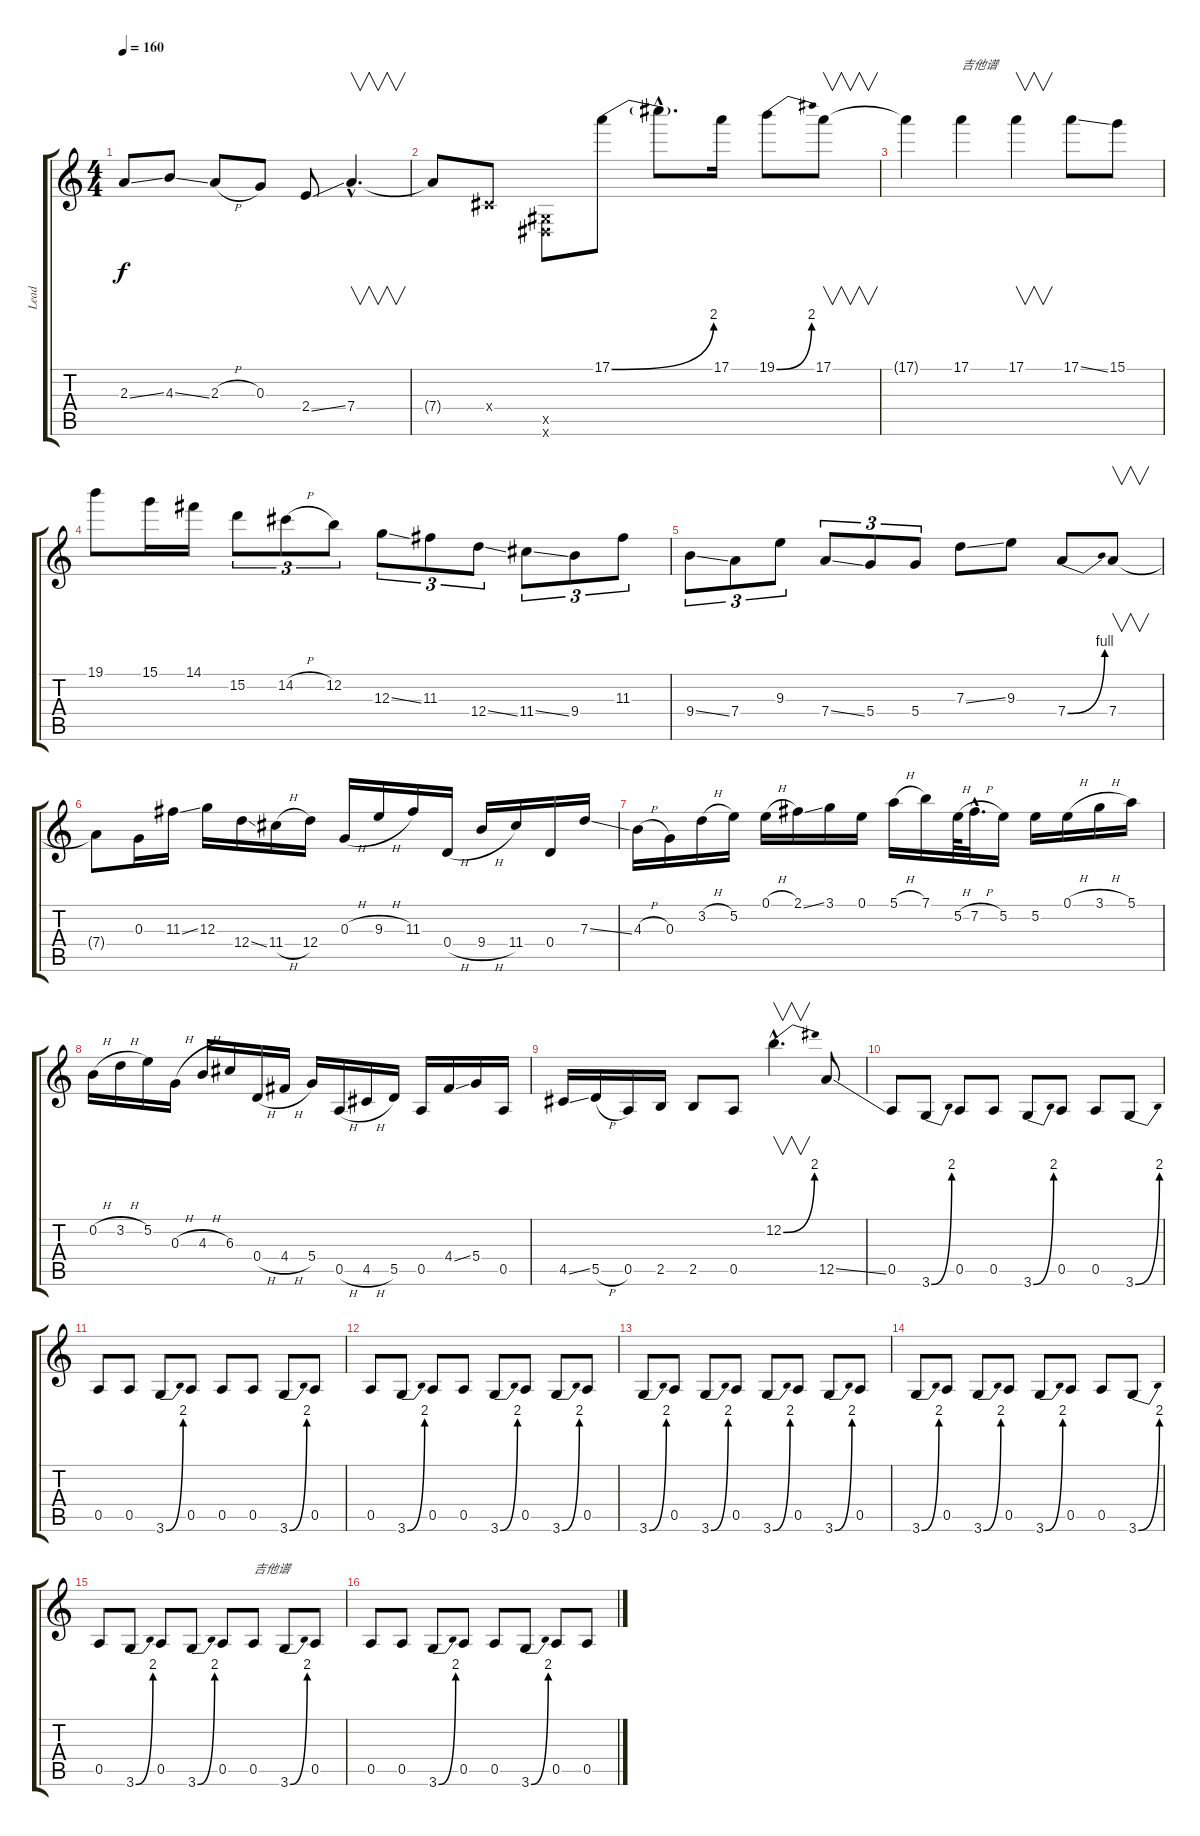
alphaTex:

\track ("Lead" "Lead") {instrument distortionguitar}
\staff {score tabs}
\tuning (E4 B3 G3 D3 A2 E2) {hide}
\ts (4 4)
\tempo 160
\clef g2
\ks c
2.3{ss}.8{dy f} 4.3{ss}.8 2.3{h}.8 0.3.8 2.4{ss}.8 7.4{hac}.4{v d} |
7.4{t}.8 -1.4{x}.8 (-1.5{x} -1.6{x}).8 17.1{be (bend 0 0 60 8)}.8 17.1{hac t}.8{d} 17.1.16 19.1{be (bend 0 0 60 8)}.8 17.1.8{v} |
17.1{t}.4 17.1.4{txt "吉他谱"} 17.1.4{v} 17.1{ss}.8 15.1.8 |
19.1.8 15.1.16 14.1.16 15.2.8{tu (3 2)} 14.2{h}.8{tu (3 2)} 12.2.8{tu (3 2)} 12.3{ss}.8{tu (3 2)} 11.3.8{tu (3 2)} 12.4{ss}.8{tu (3 2)} 11.4{ss}.8{tu (3 2)} 9.4.8{tu (3 2)} 11.3.8{tu (3 2)} |
9.4{ss}.8{tu (3 2)} 7.4.8{tu (3 2)} 9.3.8{tu (3 2)} 7.4{ss}.8{tu (3 2)} 5.4.8{tu (3 2)} 5.4.8{tu (3 2)} 7.3{ss}.8 9.3.8 7.4{be (bend 0 0 60 4)}.8 7.4.8{v} |
7.4{t}.8 0.3.16 11.3{ss}.16 12.3.16 12.4{ss}.16 11.4{h}.16 12.4.16 0.3{h}.16 9.3{h}.16 11.3.16 0.4{h}.16 9.4{h}.16 11.4.16 0.4.16 7.3{ss}.16 |
4.3{h}.16 0.3.16 3.2{h}.16 5.2.16 0.1{h}.16 2.1{ss}.16 3.1.16 0.1.16 5.1{h}.16 7.1.16 5.2{h}.64 7.2{h hac}.32{d} 5.2.16 5.2.16 0.1{h}.16 3.1{h}.16 5.1.16 |
0.2{h}.16 3.2{h}.16 5.2.16 0.3{h}.16 4.3{h}.16 6.3.16 0.4{h}.16 4.4{h}.16 5.4.16 0.5{h}.16 4.5{h}.16 5.5.16 0.5.16 4.4{ss}.16 5.4.16 0.5.16 |
4.5{ss}.16 5.5{h}.16 0.5.16 2.5.16 2.5.8 0.5.8 12.2{be (bend 0 0 60 8) hac}.4{v d} 12.5{ss}.8 |
0.5.8 3.6{be (bend 0 0 60 8)}.8 0.5.8 0.5.8 3.6{be (bend 0 0 60 8)}.8 0.5.8 0.5.8 3.6{be (bend 0 0 60 8)}.8 |
0.5.8 0.5.8 3.6{be (bend 0 0 60 8)}.8 0.5.8 0.5.8 0.5.8 3.6{be (bend 0 0 60 8)}.8 0.5.8 |
0.5.8 3.6{be (bend 0 0 60 8)}.8 0.5.8 0.5.8 3.6{be (bend 0 0 60 8)}.8 0.5.8 3.6{be (bend 0 0 60 8)}.8 0.5.8 |
3.6{be (bend 0 0 60 8)}.8 0.5.8 3.6{be (bend 0 0 60 8)}.8 0.5.8 3.6{be (bend 0 0 60 8)}.8 0.5.8 3.6{be (bend 0 0 60 8)}.8 0.5.8 |
3.6{be (bend 0 0 60 8)}.8 0.5.8 3.6{be (bend 0 0 60 8)}.8 0.5.8 3.6{be (bend 0 0 60 8)}.8 0.5.8 0.5.8 3.6{be (bend 0 0 60 8)}.8 |
0.5.8 3.6{be (bend 0 0 60 8)}.8 0.5.8 3.6{be (bend 0 0 60 8)}.8 0.5.8 0.5.8{txt "吉他谱"} 3.6{be (bend 0 0 60 8)}.8 0.5.8 |
0.5.8 0.5.8 3.6{be (bend 0 0 60 8)}.8 0.5.8 0.5.8 3.6{be (bend 0 0 60 8)}.8 0.5.8 0.5.8
